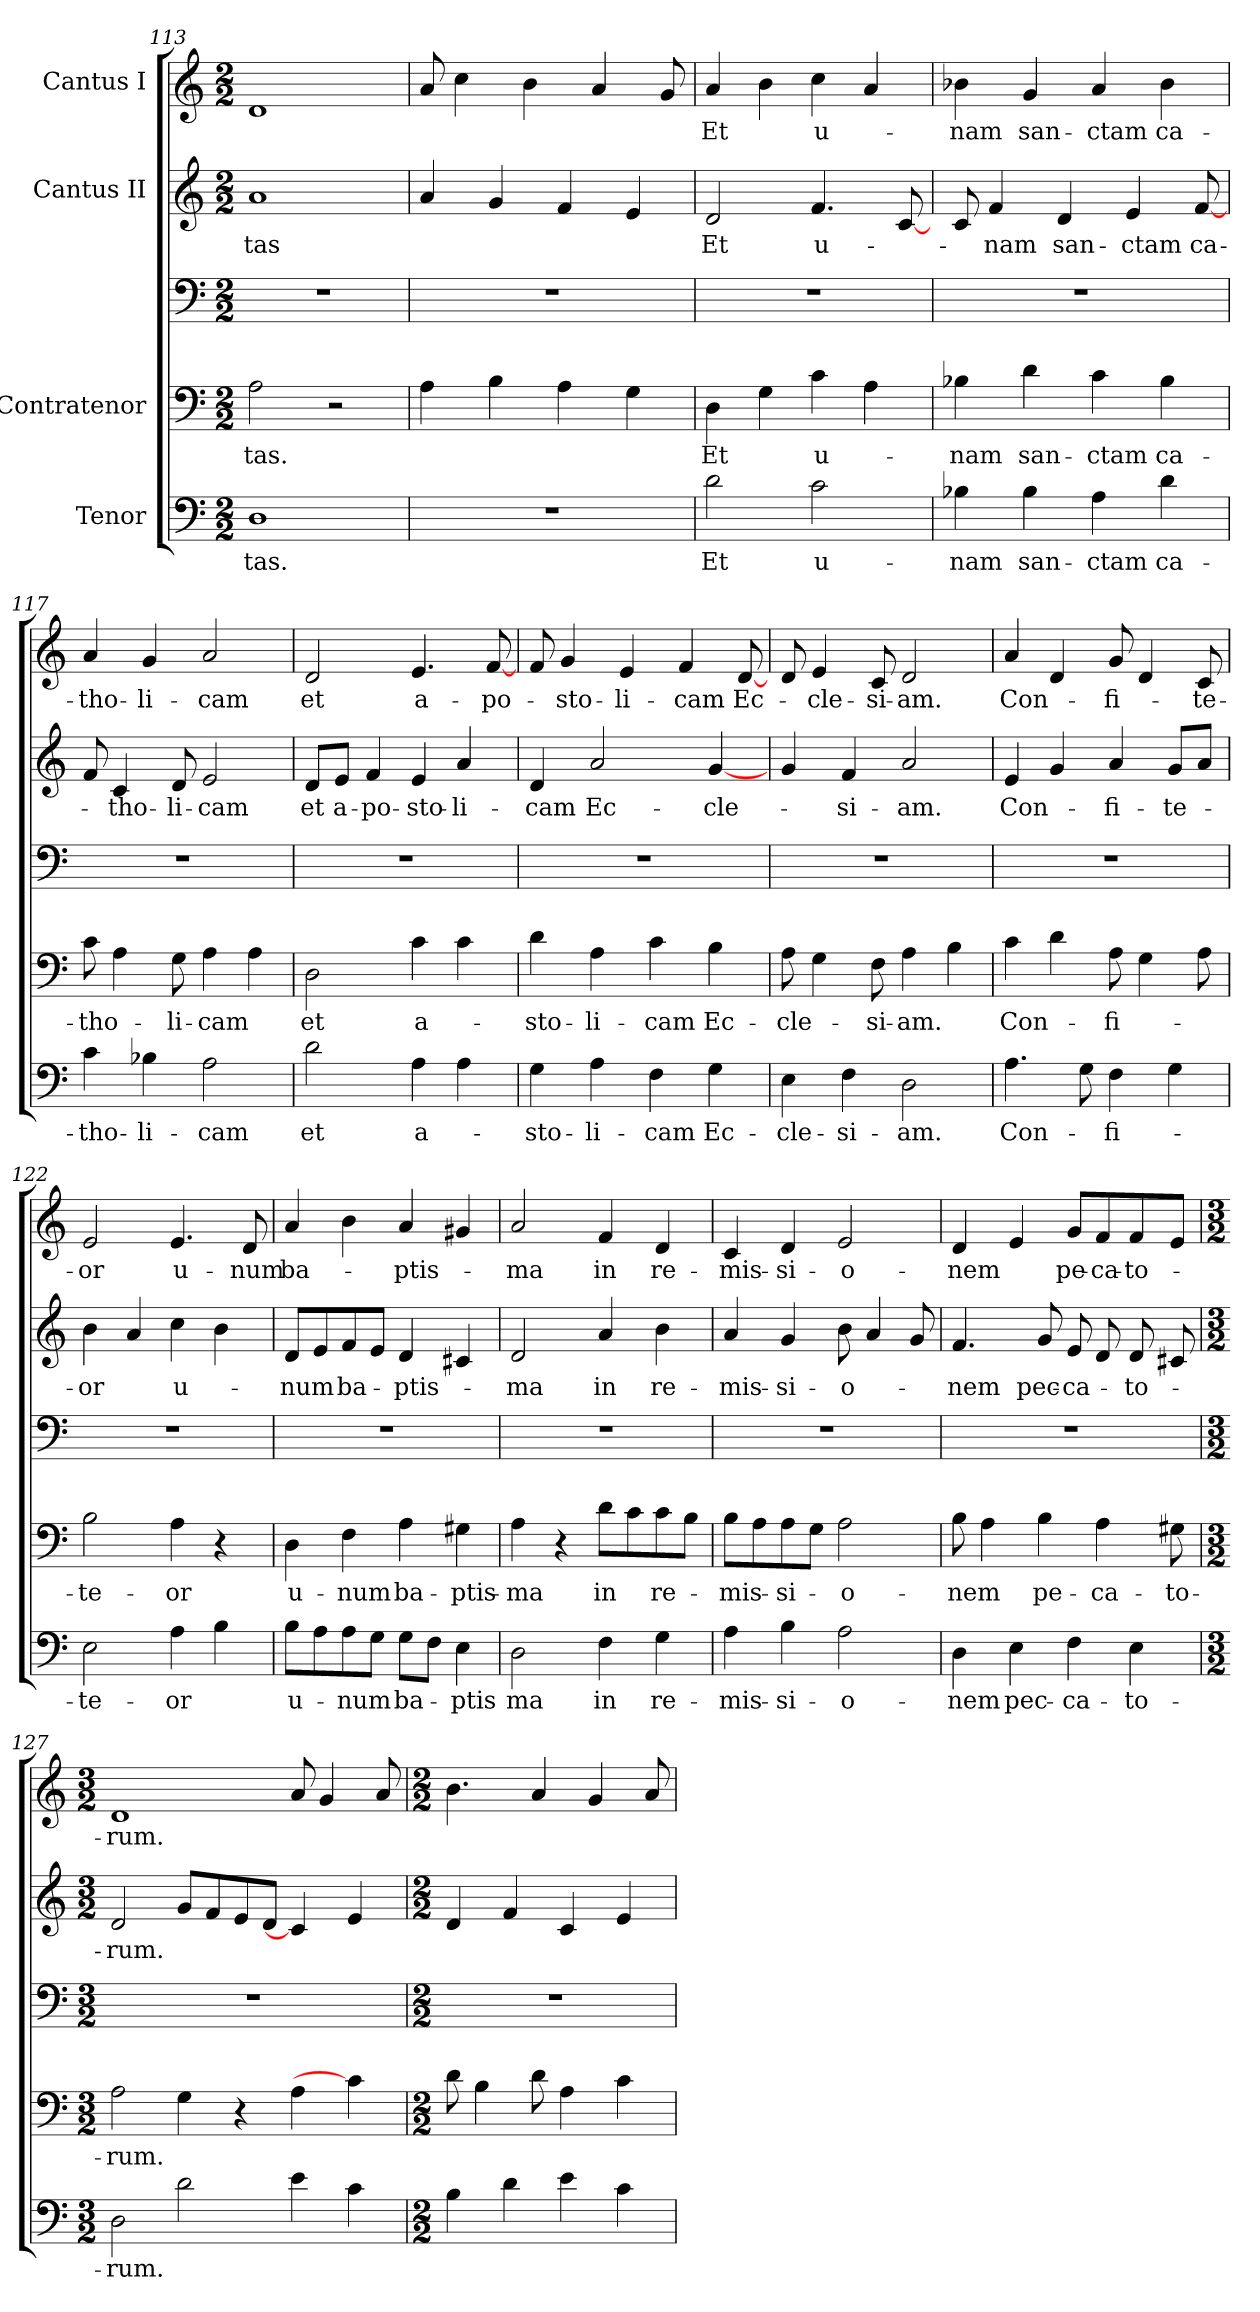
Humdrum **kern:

**kern	**text	**kern	**text	**kern	**kern	**text	**kern	**text
*part4	*part4	*part3	*part3	*part3	*part2	*part2	*part1	*part1
*staff5	*staff5	*staff4	*staff4	*staff3	*staff2	*staff2	*staff1	*staff1
*I"Tenor	*	*I"Contratenor	*	*	*I"Cantus II	*	*I"Cantus I	*
*clefF4	*	*clefF4	*	*clefF4	*clefG2	*	*clefG2	*
*k[]	*	*k[]	*	*k[]	*k[]	*	*k[]	*
*C:	*	*C:	*	*C:	*C:	*	*C:	*
*M2/2	*	*M2/2	*	*M2/2	*M2/2	*	*M2/2	*
=113	=113	=113	=113	=113	=113	=113	=113	=113
!	!LO:LY:b:color=#000000	!	!LO:LY:b:color=#000000	!	!	!LO:LY:b:color=#000000	!	!
1Di\	-tas.	2Ai\	-tas.	1r	1ai/	-tas	1di/	.
.	.	2r	.	.	.	.	.	.
=114	=114	=114	=114	=114	=114	=114	=114	=114
1r	.	4Ai\	.	1r	4ai/	.	8ai/L	.
.	.	.	.	.	.	.	4cci\	.
.	.	4Bi\	.	.	4gi/	.	.	.
.	.	.	.	.	.	.	4bi\	.
.	.	4Ai\	.	.	4fi/	.	.	.
.	.	.	.	.	.	.	4ai/	.
.	.	4Gi\	.	.	4ei/	.	.	.
.	.	.	.	.	.	.	8gi/L	.
=115	=115	=115	=115	=115	=115	=115	=115	=115
!	!LO:LY:b:color=#000000	!	!LO:LY:b:color=#000000	!	!	!LO:LY:b:color=#000000	!	!LO:LY:b:color=#000000
2di\	Et	4Di\	Et	1r	2di/	Et	4ai/	Et
.	.	4Gi\	.	.	.	.	4bi\	.
!	!LO:LY:b:color=#000000	!	!LO:LY:b:color=#000000	!	!	!LO:LY:b:color=#000000	!	!LO:LY:b:color=#000000
2ci\	u-	4ci\	u-	.	4.fi/	u-	4cci\	u-
.	.	4Ai\	.	.	.	.	4ai/	.
.	.	.	.	.	[8ci/L	.	.	.
!!LO:LB:g=z
=116	=116	=116	=116	=116	=116	=116	=116	=116
!	!LO:LY:b:color=#000000	!	!LO:LY:b:color=#000000	!	!	!	!	!LO:LY:b:color=#000000
4B-Xi\	-nam	4B-Xi\	-nam	1r	8ci/L	.	4b-Xi\	-nam
!	!	!	!	!	!	!LO:LY:b:color=#000000	!	!
.	.	.	.	.	4fi/	-nam	.	.
!	!LO:LY:b:color=#000000	!	!LO:LY:b:color=#000000	!	!	!	!	!LO:LY:b:color=#000000
4B-i\	san-	4di\	san-	.	.	.	4gi/	san-
!	!	!	!	!	!	!LO:LY:b:color=#000000	!	!
.	.	.	.	.	4di/	san-	.	.
!	!LO:LY:b:color=#000000	!	!LO:LY:b:color=#000000	!	!	!	!	!LO:LY:b:color=#000000
4Ai\	-ctam	4ci\	-ctam	.	.	.	4ai/	-ctam
!	!	!	!	!	!	!LO:LY:b:color=#000000	!	!
.	.	.	.	.	4ei/	-ctam	.	.
!	!LO:LY:b:color=#000000	!	!LO:LY:b:color=#000000	!	!	!	!	!LO:LY:b:color=#000000
4di\	ca-	4B-i\	ca-	.	.	.	4b-i\	ca-
!	!	!	!	!	!	!LO:LY:b:color=#000000	!	!
.	.	.	.	.	[8fi/L	ca-	.	.
=117	=117	=117	=117	=117	=117	=117	=117	=117
!	!LO:LY:b:color=#000000	!	!LO:LY:b:color=#000000	!	!	!	!	!LO:LY:b:color=#000000
4ci\	-tho-	8ci\L	-tho-	1r	8fi/L	.	4ai/	-tho-
!	!	!	!	!	!	!LO:LY:b:color=#000000	!	!
.	.	4Ai\	.	.	4ci/	-tho-	.	.
!	!LO:LY:b:color=#000000	!	!	!	!	!	!	!LO:LY:b:color=#000000
4B-Xi\	-li-	.	.	.	.	.	4gi/	-li-
!	!	!	!LO:LY:b:color=#000000	!	!	!LO:LY:b:color=#000000	!	!
.	.	8Gi\L	-li-	.	8di/L	-li-	.	.
!	!LO:LY:b:color=#000000	!	!LO:LY:b:color=#000000	!	!	!LO:LY:b:color=#000000	!	!LO:LY:b:color=#000000
2Ai\	-cam	4Ai\	-cam	.	2ei/	-cam	2ai/	-cam
.	.	4Ai\	.	.	.	.	.	.
=118	=118	=118	=118	=118	=118	=118	=118	=118
!	!LO:LY:b:color=#000000	!	!LO:LY:b:color=#000000	!	!	!LO:LY:b:color=#000000	!	!LO:LY:b:color=#000000
2di\	et	2Di\	et	1r	8di/L	et	2di/	et
!	!	!	!	!	!	!LO:LY:b:color=#000000	!	!
.	.	.	.	.	8ei/J	a-	.	.
!	!	!	!	!	!	!LO:LY:b:color=#000000	!	!
.	.	.	.	.	4fi/	-po-	.	.
!	!LO:LY:b:color=#000000	!	!LO:LY:b:color=#000000	!	!	!LO:LY:b:color=#000000	!	!LO:LY:b:color=#000000
4Ai\	a-	4ci\	a-	.	4ei/	-sto-	4.ei/	a-
!	!	!	!	!	!	!LO:LY:b:color=#000000	!	!
4Ai\	.	4ci\	.	.	4ai/	-li-	.	.
!	!	!	!	!	!	!	!	!LO:LY:b:color=#000000
.	.	.	.	.	.	.	[8fi/L	-po-
=119	=119	=119	=119	=119	=119	=119	=119	=119
!	!LO:LY:b:color=#000000	!	!LO:LY:b:color=#000000	!	!	!LO:LY:b:color=#000000	!	!
4Gi\	-sto-	4di\	-sto-	1r	4di/	-cam	8fi/L	.
!	!	!	!	!	!	!	!	!LO:LY:b:color=#000000
.	.	.	.	.	.	.	4gi/	-sto-
!	!LO:LY:b:color=#000000	!	!LO:LY:b:color=#000000	!	!	!LO:LY:b:color=#000000	!	!
4Ai\	-li-	4Ai\	-li-	.	2ai/	Ec-	.	.
!	!	!	!	!	!	!	!	!LO:LY:b:color=#000000
.	.	.	.	.	.	.	4ei/	-li-
!	!LO:LY:b:color=#000000	!	!LO:LY:b:color=#000000	!	!	!	!	!
4Fi\	-cam	4ci\	-cam	.	.	.	.	.
!	!	!	!	!	!	!	!	!LO:LY:b:color=#000000
.	.	.	.	.	.	.	4fi/	-cam
!	!LO:LY:b:color=#000000	!	!LO:LY:b:color=#000000	!	!	!LO:LY:b:color=#000000	!	!
4Gi\	Ec-	4Bi\	Ec-	.	[4gi/	-cle-	.	.
!	!	!	!	!	!	!	!	!LO:LY:b:color=#000000
.	.	.	.	.	.	.	[8di/L	Ec-
=120	=120	=120	=120	=120	=120	=120	=120	=120
!	!LO:LY:b:color=#000000	!	!LO:LY:b:color=#000000	!	!	!	!	!
4Ei\	-cle-	8Ai\L	-cle-	1r	4gi/	.	8di/L	.
!	!	!	!	!	!	!	!	!LO:LY:b:color=#000000
.	.	4Gi\	.	.	.	.	4ei/	-cle-
!	!LO:LY:b:color=#000000	!	!	!	!	!LO:LY:b:color=#000000	!	!
4Fi\	-si-	.	.	.	4fi/	-si-	.	.
!	!	!	!LO:LY:b:color=#000000	!	!	!	!	!LO:LY:b:color=#000000
.	.	8Fi\L	-si-	.	.	.	8ci/L	-si-
!	!LO:LY:b:color=#000000	!	!LO:LY:b:color=#000000	!	!	!LO:LY:b:color=#000000	!	!LO:LY:b:color=#000000
2Di\	-am.	4Ai\	-am.	.	2ai/	-am.	2di/	-am.
.	.	4Bi\	.	.	.	.	.	.
!!LO:PB:g=z
=121	=121	=121	=121	=121	=121	=121	=121	=121
!	!LO:LY:b:color=#000000	!	!LO:LY:b:color=#000000	!	!	!LO:LY:b:color=#000000	!	!LO:LY:b:color=#000000
4.Ai\	Con-	4ci\	Con-	1r	4ei/	Con-	4ai/	Con-
.	.	4di\	.	.	4gi/	.	4di/	.
8Gi\L	.	.	.	.	.	.	.	.
!	!LO:LY:b:color=#000000	!	!LO:LY:b:color=#000000	!	!	!LO:LY:b:color=#000000	!	!LO:LY:b:color=#000000
4Fi\	-fi-	8Ai\L	-fi-	.	4ai/	-fi-	8gi/L	-fi-
.	.	4Gi\	.	.	.	.	4di/	.
!	!	!	!	!	!	!LO:LY:b:color=#000000	!	!
4Gi\	.	.	.	.	8gi/L	-te-	.	.
!	!	!	!	!	!	!	!	!LO:LY:b:color=#000000
.	.	8Ai\L	.	.	8ai/J	.	8ci/L	-te-
=122	=122	=122	=122	=122	=122	=122	=122	=122
!	!LO:LY:b:color=#000000	!	!LO:LY:b:color=#000000	!	!	!LO:LY:b:color=#000000	!	!LO:LY:b:color=#000000
2Ei\	-te-	2Bi\	-te-	1r	4bi\	-or	2ei/	-or
.	.	.	.	.	4ai/	.	.	.
!	!LO:LY:b:color=#000000	!	!LO:LY:b:color=#000000	!	!	!LO:LY:b:color=#000000	!	!LO:LY:b:color=#000000
4Ai\	-or	4Ai\	-or	.	4cci\	u-	4.ei/	u-
4Bi\	.	4r	.	.	4bi\	.	.	.
!	!	!	!	!	!	!	!	!LO:LY:b:color=#000000
.	.	.	.	.	.	.	8di/L	-num
=123	=123	=123	=123	=123	=123	=123	=123	=123
!	!LO:LY:b:color=#000000	!	!LO:LY:b:color=#000000	!	!	!LO:LY:b:color=#000000	!	!LO:LY:b:color=#000000
8Bi\L	u-	4Di\	u-	1r	8di/L	-num	4ai/	ba-
8Ai\	.	.	.	.	8ei/	.	.	.
!	!LO:LY:b:color=#000000	!	!LO:LY:b:color=#000000	!	!	!LO:LY:b:color=#000000	!	!
8Ai\	-num	4Fi\	-num	.	8fi/	ba-	4bi\	.
8Gi\J	.	.	.	.	8ei/J	.	.	.
!	!LO:LY:b:color=#000000	!	!LO:LY:b:color=#000000	!	!	!LO:LY:b:color=#000000	!	!LO:LY:b:color=#000000
8Gi\L	ba-	4Ai\	ba-	.	4di/	-ptis-	4ai/	-ptis-
8Fi\J	.	.	.	.	.	.	.	.
!	!LO:LY:b:color=#000000	!	!LO:LY:b:color=#000000	!	!	!	!	!
4Ei\	-ptis	4G#Xi\	-ptis-	.	4c#Xi/	.	4g#Xi/	.
=124	=124	=124	=124	=124	=124	=124	=124	=124
!	!LO:LY:b:color=#000000	!	!LO:LY:b:color=#000000	!	!	!LO:LY:b:color=#000000	!	!LO:LY:b:color=#000000
2Di\	ma	4Ai\	-ma	1r	2di/	-ma	2ai/	-ma
.	.	4r	.	.	.	.	.	.
!	!LO:LY:b:color=#000000	!	!LO:LY:b:color=#000000	!	!	!LO:LY:b:color=#000000	!	!LO:LY:b:color=#000000
4Fi\	in	8di\L	in	.	4ai/	in	4fi/	in
.	.	8ci\	.	.	.	.	.	.
!	!LO:LY:b:color=#000000	!	!LO:LY:b:color=#000000	!	!	!LO:LY:b:color=#000000	!	!LO:LY:b:color=#000000
4Gi\	re-	8ci\	re-	.	4bi\	re-	4di/	re-
.	.	8Bi\J	.	.	.	.	.	.
=125	=125	=125	=125	=125	=125	=125	=125	=125
!	!LO:LY:b:color=#000000	!	!LO:LY:b:color=#000000	!	!	!LO:LY:b:color=#000000	!	!LO:LY:b:color=#000000
4Ai\	-mis-	8Bi\L	-mis-	1r	4ai/	-mis-	4ci/	-mis-
.	.	8Ai\	.	.	.	.	.	.
!	!LO:LY:b:color=#000000	!	!LO:LY:b:color=#000000	!	!	!LO:LY:b:color=#000000	!	!LO:LY:b:color=#000000
4Bi\	-si-	8Ai\	-si-	.	4gi/	-si-	4di/	-si-
.	.	8Gi\J	.	.	.	.	.	.
!	!LO:LY:b:color=#000000	!	!LO:LY:b:color=#000000	!	!	!LO:LY:b:color=#000000	!	!LO:LY:b:color=#000000
2Ai\	-o-	2Ai\	-o-	.	8bi\L	-o-	2ei/	-o-
.	.	.	.	.	4ai/	.	.	.
.	.	.	.	.	8gi/L	.	.	.
!!LO:LB:g=z
=126	=126	=126	=126	=126	=126	=126	=126	=126
!	!LO:LY:b:color=#000000	!	!LO:LY:b:color=#000000	!	!	!LO:LY:b:color=#000000	!	!LO:LY:b:color=#000000
4Di\	-nem	8Bi\L	-nem	1r	4.fi/	-nem	4di/	-nem
.	.	4Ai\	.	.	.	.	.	.
!	!LO:LY:b:color=#000000	!	!	!	!	!	!	!
4Ei\	pec-	.	.	.	.	.	4ei/	.
!	!	!	!LO:LY:b:color=#000000	!	!	!LO:LY:b:color=#000000	!	!
.	.	4Bi\	pe-	.	8gi/L	pec-	.	.
!	!LO:LY:b:color=#000000	!	!	!	!	!LO:LY:b:color=#000000	!	!LO:LY:b:color=#000000
4Fi\	-ca-	.	.	.	8ei/L	-ca-	8gi/L	pe-
!	!	!	!LO:LY:b:color=#000000	!	!	!	!	!LO:LY:b:color=#000000
.	.	4Ai\	-ca-	.	8di/	.	8fi/	-ca-
!	!LO:LY:b:color=#000000	!	!	!	!	!LO:LY:b:color=#000000	!	!LO:LY:b:color=#000000
4Ei\	-to-	.	.	.	8di/	-to-	8fi/	-to-
!	!	!	!LO:LY:b:color=#000000	!	!	!	!	!
.	.	8G#Xi\L	-to-	.	8c#Xi/J	.	8ei/J	.
=127	=127	=127	=127	=127	=127	=127	=127	=127
*M3/2	*	*M3/2	*	*M3/2	*M3/2	*	*M3/2	*
!	!LO:LY:b:color=#000000	!	!LO:LY:b:color=#000000	!LO:N:vis=1	!	!LO:LY:b:color=#000000	!	!LO:LY:b:color=#000000
2Di\	-rum.	2Ai\	-rum.	1.r	2di/	-rum.	1di/	-rum.
2di\	.	4Gi\	.	.	8gi/L	.	.	.
.	.	.	.	.	8fi/	.	.	.
.	.	4r	.	.	8ei/	.	.	.
.	.	.	.	.	8di/J	.	.	.
4ei\	.	4Ai\	.	.	4ci/]	.	8ai/L	.
.	.	.	.	.	.	.	4gi/	.
4ci\	.	4ci\]	.	.	4ei/	.	.	.
.	.	.	.	.	.	.	8ai/L	.
=128	=128	=128	=128	=128	=128	=128	=128	=128
*M2/2	*	*M2/2	*	*M2/2	*M2/2	*	*M2/2	*
4Bi\	.	8di\L	.	1r	4di/	.	4.bi\	.
.	.	4Bi\	.	.	.	.	.	.
4di\	.	.	.	.	4fi/	.	.	.
.	.	8di\L	.	.	.	.	4ai/	.
4ei\	.	4Ai\	.	.	4ci/	.	.	.
.	.	.	.	.	.	.	4gi/	.
4ci\	.	4ci\	.	.	4ei/	.	.	.
.	.	.	.	.	.	.	8ai/L	.
=	=	=	=	=	=	=	=	=
*-	*-	*-	*-	*-	*-	*-	*-	*-
